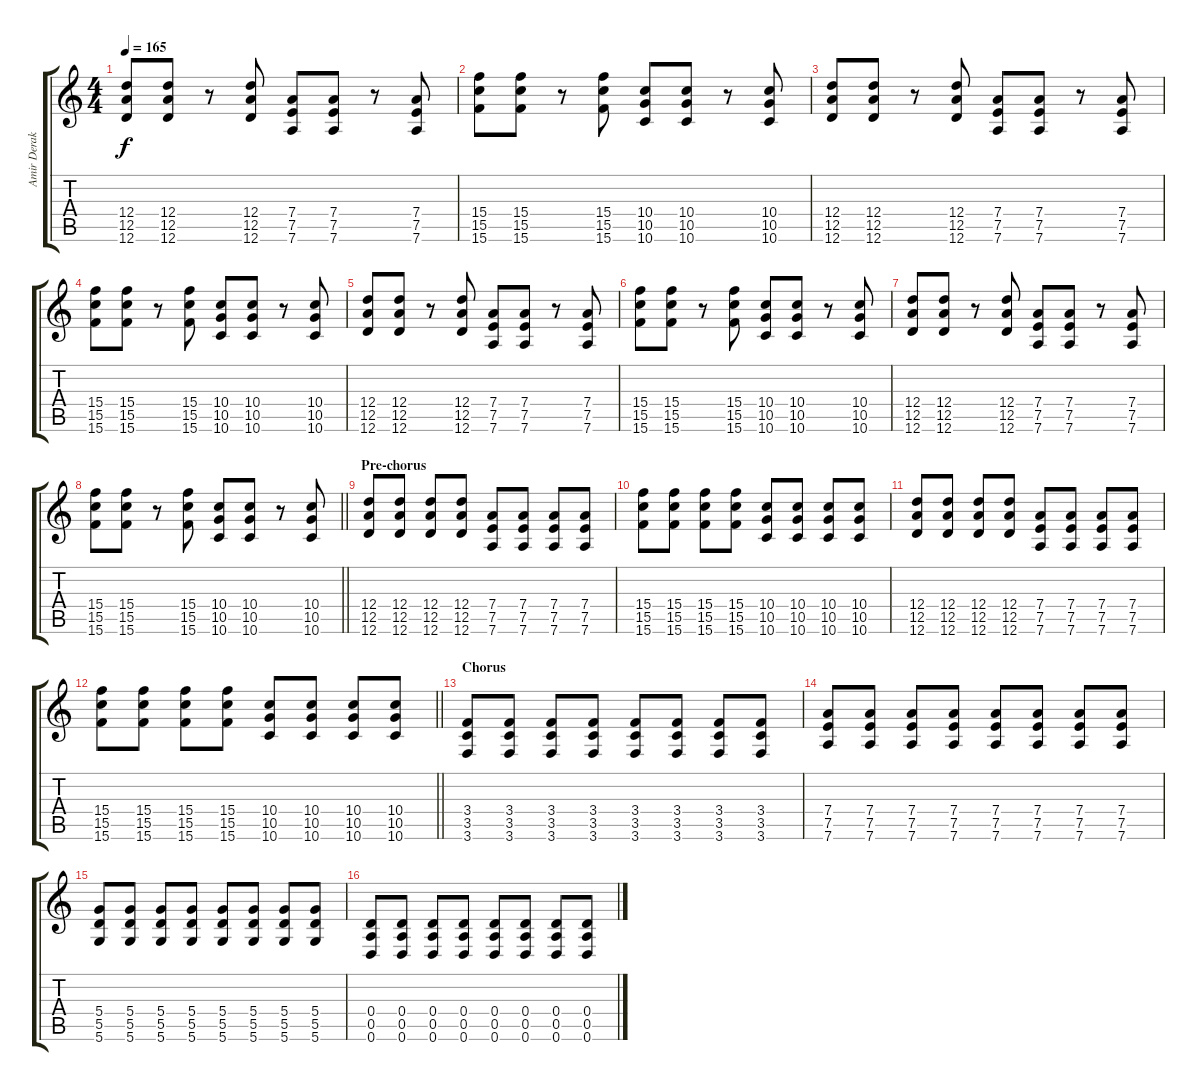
\track ("Amir Derakh-Lead Guitar" "Amir Derak") {instrument overdrivenguitar}
\staff {score tabs}
\tuning (E4 B3 G3 D3 A2 D2) {hide}
\ts (4 4)
\tempo 165
\clef g2
\ks c
(12.4 12.5 12.6).8{dy f} (12.4 12.5 12.6).8 r.8 (12.4 12.5 12.6).8 (7.4 7.5 7.6).8 (7.4 7.5 7.6).8 r.8 (7.4 7.5 7.6).8 |
(15.4 15.5 15.6).8 (15.4 15.5 15.6).8 r.8 (15.4 15.5 15.6).8 (10.4 10.5 10.6).8 (10.4 10.5 10.6).8 r.8 (10.4 10.5 10.6).8 |
(12.4 12.5 12.6).8 (12.4 12.5 12.6).8 r.8 (12.4 12.5 12.6).8 (7.4 7.5 7.6).8 (7.4 7.5 7.6).8 r.8 (7.4 7.5 7.6).8 |
(15.4 15.5 15.6).8 (15.4 15.5 15.6).8 r.8 (15.4 15.5 15.6).8 (10.4 10.5 10.6).8 (10.4 10.5 10.6).8 r.8 (10.4 10.5 10.6).8 |
(12.4 12.5 12.6).8 (12.4 12.5 12.6).8 r.8 (12.4 12.5 12.6).8 (7.4 7.5 7.6).8 (7.4 7.5 7.6).8 r.8 (7.4 7.5 7.6).8 |
(15.4 15.5 15.6).8 (15.4 15.5 15.6).8 r.8 (15.4 15.5 15.6).8 (10.4 10.5 10.6).8 (10.4 10.5 10.6).8 r.8 (10.4 10.5 10.6).8 |
(12.4 12.5 12.6).8 (12.4 12.5 12.6).8 r.8 (12.4 12.5 12.6).8 (7.4 7.5 7.6).8 (7.4 7.5 7.6).8 r.8 (7.4 7.5 7.6).8 |
\barLineRight lightlight
(15.4 15.5 15.6).8 (15.4 15.5 15.6).8 r.8 (15.4 15.5 15.6).8 (10.4 10.5 10.6).8 (10.4 10.5 10.6).8 r.8 (10.4 10.5 10.6).8 |
\section ("" "Pre-chorus")
(12.4 12.5 12.6).8 (12.4 12.5 12.6).8 (12.4 12.5 12.6).8 (12.4 12.5 12.6).8 (7.4 7.5 7.6).8 (7.4 7.5 7.6).8 (7.4 7.5 7.6).8 (7.4 7.5 7.6).8 |
(15.4 15.5 15.6).8 (15.4 15.5 15.6).8 (15.4 15.5 15.6).8 (15.4 15.5 15.6).8 (10.4 10.5 10.6).8 (10.4 10.5 10.6).8 (10.4 10.5 10.6).8 (10.4 10.5 10.6).8 |
(12.4 12.5 12.6).8 (12.4 12.5 12.6).8 (12.4 12.5 12.6).8 (12.4 12.5 12.6).8 (7.4 7.5 7.6).8 (7.4 7.5 7.6).8 (7.4 7.5 7.6).8 (7.4 7.5 7.6).8 |
\barLineRight lightlight
(15.4 15.5 15.6).8 (15.4 15.5 15.6).8 (15.4 15.5 15.6).8 (15.4 15.5 15.6).8 (10.4 10.5 10.6).8 (10.4 10.5 10.6).8 (10.4 10.5 10.6).8 (10.4 10.5 10.6).8 |
\section ("" "Chorus")
(3.4 3.5 3.6).8 (3.4 3.5 3.6).8 (3.4 3.5 3.6).8 (3.4 3.5 3.6).8 (3.4 3.5 3.6).8 (3.4 3.5 3.6).8 (3.4 3.5 3.6).8 (3.4 3.5 3.6).8 |
(7.4 7.5 7.6).8 (7.4 7.5 7.6).8 (7.4 7.5 7.6).8 (7.4 7.5 7.6).8 (7.4 7.5 7.6).8 (7.4 7.5 7.6).8 (7.4 7.5 7.6).8 (7.4 7.5 7.6).8 |
(5.4 5.5 5.6).8 (5.4 5.5 5.6).8 (5.4 5.5 5.6).8 (5.4 5.5 5.6).8 (5.4 5.5 5.6).8 (5.4 5.5 5.6).8 (5.4 5.5 5.6).8 (5.4 5.5 5.6).8 |
(0.4 0.5 0.6).8 (0.4 0.5 0.6).8 (0.4 0.5 0.6).8 (0.4 0.5 0.6).8 (0.4 0.5 0.6).8 (0.4 0.5 0.6).8 (0.4 0.5 0.6).8 (0.4 0.5 0.6).8
